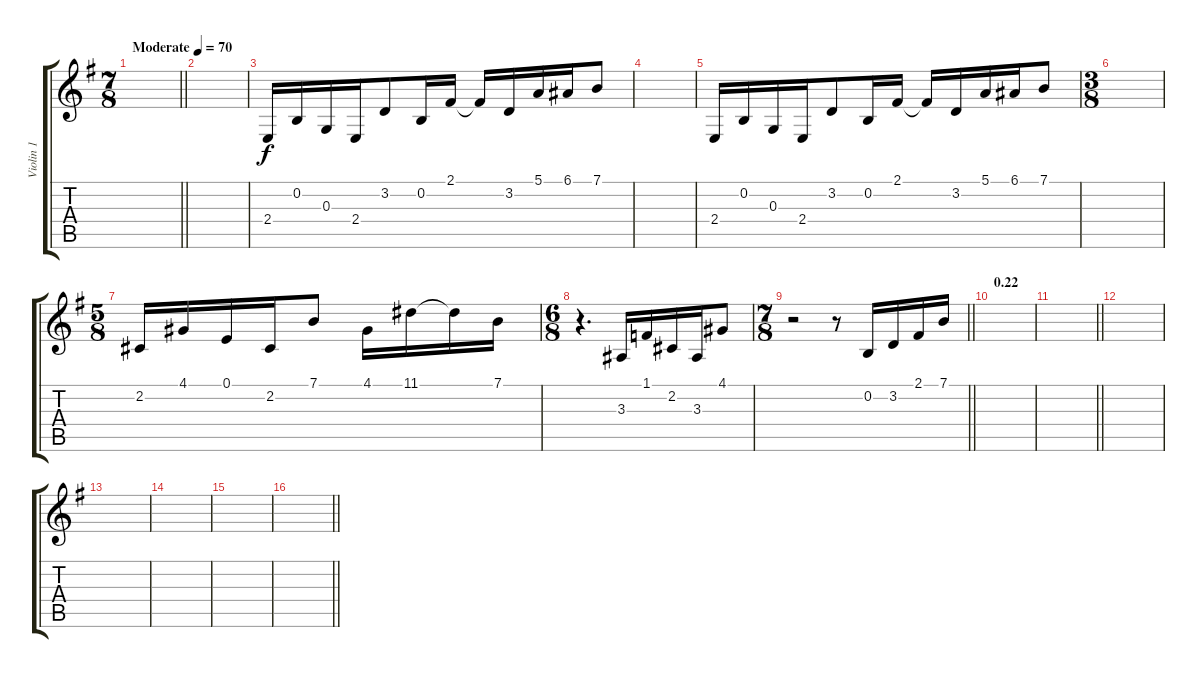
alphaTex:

\track ("Violin 1" "Violin 1") {instrument violin}
\staff {score tabs}
\tuning (E4 B3 G3 D3 A2 E2) {hide}
\ts (7 8)
\tempo (70 "Moderate")
\clef g2
\barLineRight lightlight
\ks g
|
|
2.4.16 0.2.16 0.3.16 2.4.16 3.2.8 0.2.16 2.1.16 2.1{t}.16 3.2.16 5.1.16 6.1.16 7.1.8 |
|
2.4.16 0.2.16 0.3.16 2.4.16 3.2.8 0.2.16 2.1.16 2.1{t}.16 3.2.16 5.1.16 6.1.16 7.1.8 |
\ts (3 8)
|
\ts (5 8)
2.2.16 4.1.16 0.1.16 2.2.16 7.1.8 4.1.16 11.1.16 11.1{t}.16 7.1.16 |
\ts (6 8)
r.4{d} 3.3.16 1.1.16 2.2.16 3.3.16 4.1.8 |
\ts (7 8)
\barLineRight lightlight
r.2 r.8 0.2.16 3.2.16 2.1.16 7.1.16 |
\section ("" "0.22")
|
\barLineRight lightlight
|
|
|
|
|
\barLineRight lightlight
